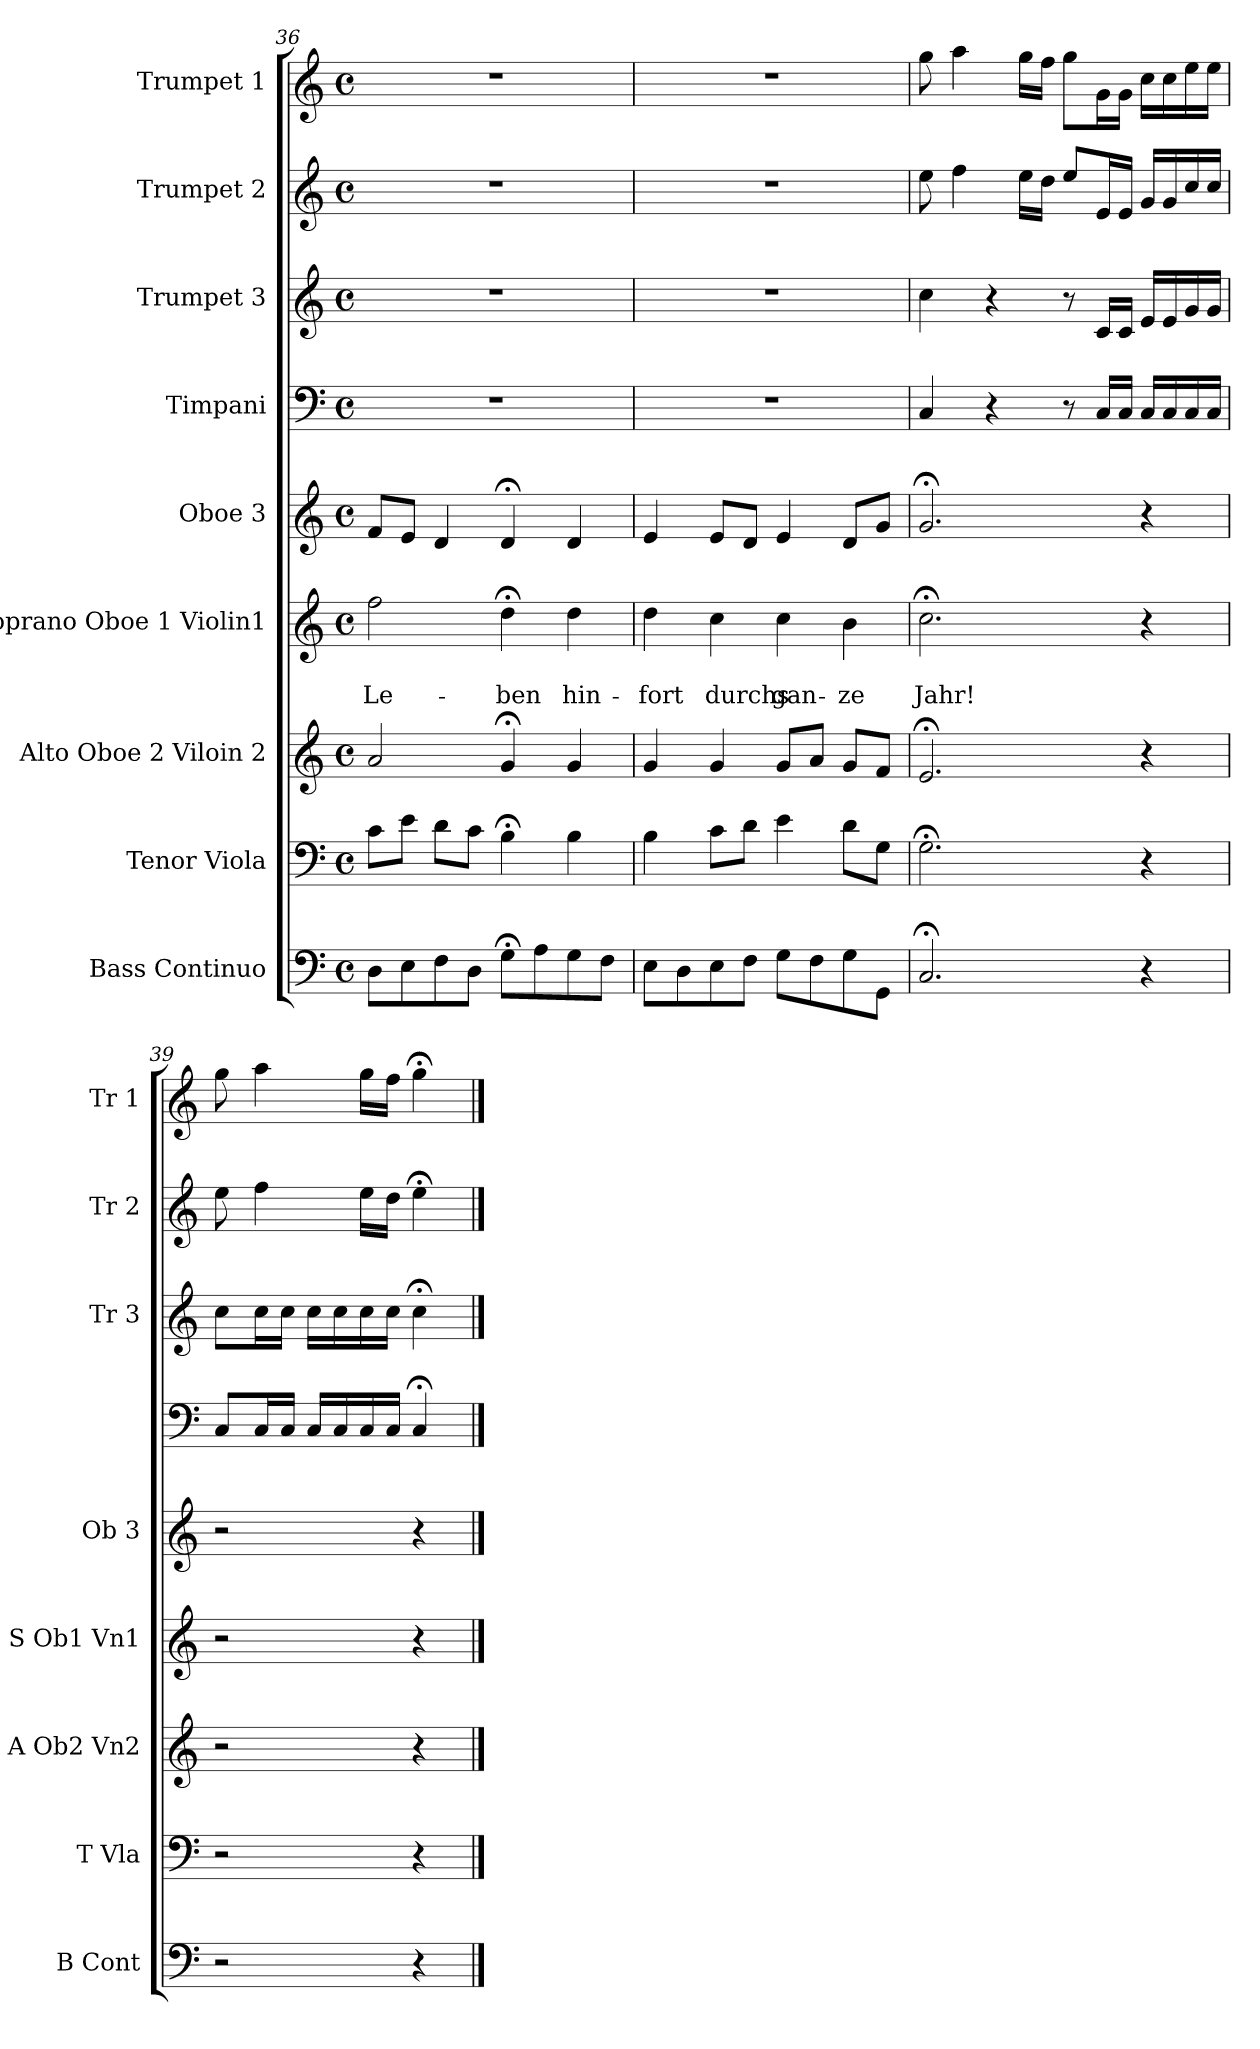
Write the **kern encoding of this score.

**kern	**kern	**kern	**kern	**text	**text	**kern	**kern	**kern	**kern	**kern
*part9	*part8	*part7	*part6	*part6	*part6	*part5	*part4	*part3	*part2	*part1
*staff9	*staff8	*staff7	*staff6	*staff6	*staff6	*staff5	*staff4	*staff3	*staff2	*staff1
*I"Bass Continuo	*I"Tenor Viola	*I"Alto Oboe 2 Viloin 2	*I"Soprano Oboe 1 Violin1	*	*	*I"Oboe 3	*I"Timpani	*I"Trumpet 3	*I"Trumpet 2	*I"Trumpet 1
*I'B Cont	*I'T Vla	*I'A Ob2 Vn2	*I'S Ob1 Vn1	*	*	*I'Ob 3	*	*I'Tr 3	*I'Tr 2	*I'Tr 1
!!LO:PB:g=z
*clefF4	*clefF4	*clefG2	*clefG2	*	*	*clefG2	*clefF4	*clefG2	*clefG2	*clefG2
*k[]	*k[]	*k[]	*k[]	*	*	*k[]	*k[]	*k[]	*k[]	*k[]
*M4/4	*M4/4	*M4/4	*M4/4	*	*	*M4/4	*M4/4	*M4/4	*M4/4	*M4/4
*met(c)	*met(c)	*met(c)	*met(c)	*	*	*met(c)	*met(c)	*met(c)	*met(c)	*met(c)
=36	=36	=36	=36	=36	=36	=36	=36	=36	=36	=36
!	!	!	!	!	!LO:LY:b	!	!	!	!	!
8D\L	8c\L	2a/	2ff\	.	Le-	8f/L	1r	1r	1r	1r
8E\	8e\J	.	.	.	.	8e/J	.	.	.	.
8F\	8d\L	.	.	.	.	4d/	.	.	.	.
8D\J	8c\J	.	.	.	.	.	.	.	.	.
!	!	!	!	!	!LO:LY:b	!	!	!	!	!
8G;<\L	4B;<\	4g;</	4dd;<\	.	-ben	4d;</	.	.	.	.
8A\	.	.	.	.	.	.	.	.	.	.
!	!	!	!	!	!LO:LY:b	!	!	!	!	!
8G\	4B\	4g/	4dd\	.	hin-	4d/	.	.	.	.
8F\J	.	.	.	.	.	.	.	.	.	.
=37	=37	=37	=37	=37	=37	=37	=37	=37	=37	=37
!	!	!	!	!	!LO:LY:b	!	!	!	!	!
8E\L	4B\	4g/	4dd\	.	-fort	4e/	1r	1r	1r	1r
8D\	.	.	.	.	.	.	.	.	.	.
!	!	!	!	!	!LO:LY:b	!	!	!	!	!
8E\	8c\L	4g/	4cc\	.	durchs	8e/L	.	.	.	.
8F\J	8d\J	.	.	.	.	8d/J	.	.	.	.
!	!	!	!	!	!LO:LY:b	!	!	!	!	!
8G\L	4e\	8g/L	4cc\	.	gan-	4e/	.	.	.	.
8F\	.	8a/J	.	.	.	.	.	.	.	.
!	!	!	!	!	!LO:LY:b	!	!	!	!	!
8G\	8d\L	8g/L	4b\	.	-ze	8d/L	.	.	.	.
8GG\J	8G\J	8f/J	.	.	.	8g/J	.	.	.	.
=38	=38	=38	=38	=38	=38	=38	=38	=38	=38	=38
!	!	!	!	!	!LO:LY:b	!	!	!	!	!
2.C;</	2.G;<\	2.e;</	2.cc;<\	.	Jahr!	2.g;</	4C/	4cc\	8ee\	8gg\
.	.	.	.	.	.	.	.	.	4ff\	4aa\
.	.	.	.	.	.	.	4r	4r	.	.
.	.	.	.	.	.	.	.	.	16ee\LL	16gg\LL
.	.	.	.	.	.	.	.	.	16dd\JJ	16ff\JJ
.	.	.	.	.	.	.	8r	8r	8ee/L	8gg\L
.	.	.	.	.	.	.	16C/LL	16c/LL	16e/L	16g\L
.	.	.	.	.	.	.	16C/JJ	16c/JJ	16e/JJ	16g\JJ
4r	4r	4r	4r	.	.	4r	16C/LL	16e/LL	16g/LL	16cc\LL
.	.	.	.	.	.	.	16C/	16e/	16g/	16cc\
.	.	.	.	.	.	.	16C/	16g/	16cc/	16ee\
.	.	.	.	.	.	.	16C/JJ	16g/JJ	16cc/JJ	16ee\JJ
=39	=39	=39	=39	=39	=39	=39	=39	=39	=39	=39
2r	2r	2r	2r	.	.	2r	8C/L	8cc\L	8ee\	8gg\
.	.	.	.	.	.	.	16C/L	16cc\L	4ff\	4aa\
.	.	.	.	.	.	.	16C/JJ	16cc\JJ	.	.
.	.	.	.	.	.	.	16C/LL	16cc\LL	.	.
.	.	.	.	.	.	.	16C/	16cc\	.	.
.	.	.	.	.	.	.	16C/	16cc\	16ee\LL	16gg\LL
.	.	.	.	.	.	.	16C/JJ	16cc\JJ	16dd\JJ	16ff\JJ
4r	4r	4r	4r	.	.	4r	4C;</	4cc;<\	4ee;<\	4gg;<\
==	==	==	==	==	==	==	==	==	==	==
*-	*-	*-	*-	*-	*-	*-	*-	*-	*-	*-
